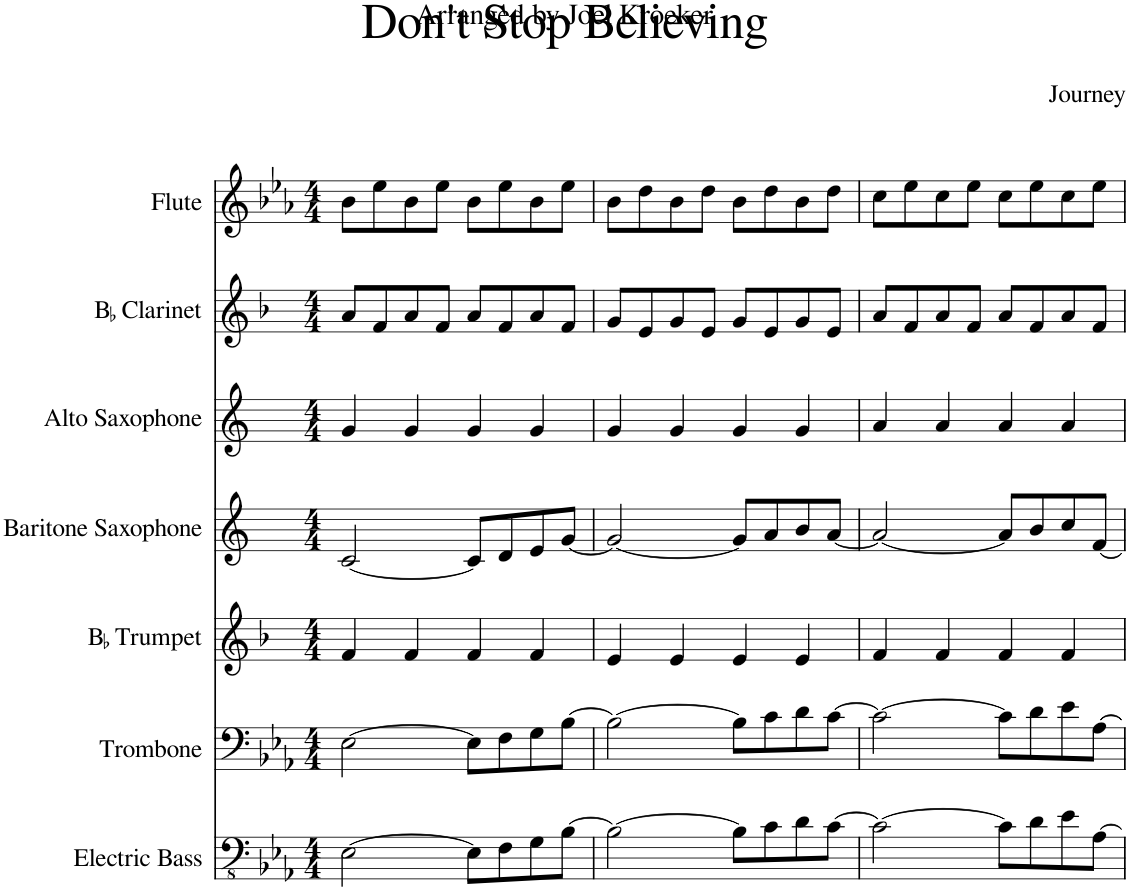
**kern	**kern	**kern	**kern	**kern	**kern	**kern
*part7	*part6	*part5	*part4	*part3	*part2	*part1
*staff7	*staff6	*staff5	*staff4	*staff3	*staff2	*staff1
*I"Electric Bass	*I"Trombone	*I"BaccidentalFlat Trumpet	*I"Baritone Saxophone	*I"Alto Saxophone	*I"BaccidentalFlat Clarinet	*I"Flute
*I'El. B.	*I'Trb.	*I'BaccidentalFlat Tpt.	*I'Bar. Sax.	*I'A. Sax.	*I'BaccidentalFlat Cl.	*I'Fl.
*clefFv4	*clefF4	*clefG2	*clefG2	*clefG2	*clefG2	*clefG2
*	*	*Trd1c2	*Trd12c21	*Trd5c9	*Trd1c2	*
*k[b-e-a-]	*k[b-e-a-]	*k[b-]	*k[]	*k[]	*k[b-]	*k[b-e-a-]
*M4/4	*M4/4	*M4/4	*M4/4	*M4/4	*M4/4	*M4/4
=1	=1	=1	=1	=1	=1	=1
[2EE-\	[2E-\	4f/	[2c/	4g/	8a/L	8b-\L
.	.	.	.	.	8f/	8ee-\
.	.	4f/	.	4g/	8a/	8b-\
.	.	.	.	.	8f/J	8ee-\J
8EE-\L]	8E-\L]	4f/	8c/L]	4g/	8a/L	8b-\L
8FF\	8F\	.	8d/	.	8f/	8ee-\
8GG\	8G\	4f/	8e/	4g/	8a/	8b-\
[8BB-\J	[8B-\J	.	[8g/J	.	8f/J	8ee-\J
=2	=2	=2	=2	=2	=2	=2
2BB-\_	2B-\_	4e/	2g/_	4g/	8g/L	8b-\L
.	.	.	.	.	8e/	8dd\
.	.	4e/	.	4g/	8g/	8b-\
.	.	.	.	.	8e/J	8dd\J
8BB-\L]	8B-\L]	4e/	8g/L]	4g/	8g/L	8b-\L
8C\	8c\	.	8a/	.	8e/	8dd\
8D\	8d\	4e/	8b/	4g/	8g/	8b-\
[8C\J	[8c\J	.	[8a/J	.	8e/J	8dd\J
=3	=3	=3	=3	=3	=3	=3
2C\_	2c\_	4f/	2a/_	4a/	8a/L	8cc\L
.	.	.	.	.	8f/	8ee-\
.	.	4f/	.	4a/	8a/	8cc\
.	.	.	.	.	8f/J	8ee-\J
8C\L]	8c\L]	4f/	8a/L]	4a/	8a/L	8cc\L
8D\	8d\	.	8b/	.	8f/	8ee-\
8E-\	8e-\	4f/	8cc/	4a/	8a/	8cc\
[8AA-\J	[8A-\J	.	[8f/J	.	8f/J	8ee-\J
=	=	=	=	=	=	=
*-	*-	*-	*-	*-	*-	*-
